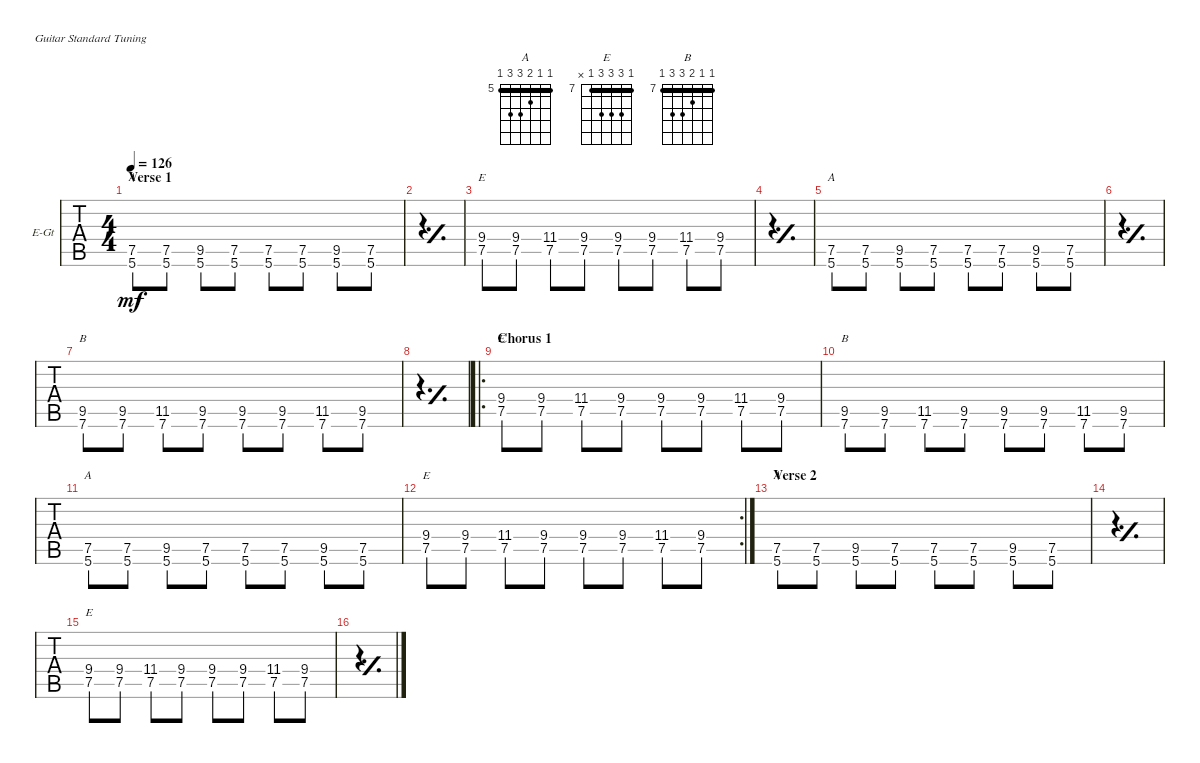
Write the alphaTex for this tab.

\defaultSystemsLayout 4
\bracketExtendMode groupsimilarinstruments
\firstSystemTrackNameOrientation horizontal
\otherSystemsTrackNameOrientation horizontal
\track ("Guitar III" "E-Gt") {instrument overdrivenguitar}
\staff {tabs}
\tuning (E4 B3 G3 D3 A2 E2)
\chord ("A" 5 5 6 7 7 5) {firstfret 5 showfingering false barre (5 5)}
\chord ("E" 7 9 9 9 7 x) {firstfret 7 showfingering false barre 7}
\chord ("B" 7 7 8 9 9 7) {firstfret 7 showfingering false barre (7 7)}
\ts (4 4)
\section ("" "Verse 1")
\tempo 126
\clef g2
\scale
0.333333
\ks c
(5.6 7.5).8{ch "A" dy mf} (5.6 7.5).8 (5.6 9.5).8 (5.6 7.5).8 (5.6 7.5).8 (5.6 7.5).8 (5.6 9.5).8 (5.6 7.5).8 |
\simile simple
\scale
0.333333 |
\simile none
\scale
0.333333 (7.5 9.4).8{ch "E"} (7.5 9.4).8 (7.5 11.4).8 (7.5 9.4).8 (7.5 9.4).8 (7.5 9.4).8 (7.5 11.4).8 (7.5 9.4).8 |
\simile simple
\scale
0.333333 |
\simile none
\scale
0.333333 (5.6 7.5).8{ch "A"} (5.6 7.5).8 (5.6 9.5).8 (5.6 7.5).8 (5.6 7.5).8 (5.6 7.5).8 (5.6 9.5).8 (5.6 7.5).8 |
\simile simple
\scale
0.333333 |
\simile none
\scale
0.333333 (7.6 9.5).8{ch "B"} (7.6 9.5).8 (7.6 11.5).8 (7.6 9.5).8 (7.6 9.5).8 (7.6 9.5).8 (7.6 11.5).8 (7.6 9.5).8 |
\simile simple
\scale
0.333333 |
\ro
\section ("" "Chorus 1")
\simile none
\scale
0.373737 (7.5 9.4).8{ch "E"} (7.5 9.4).8 (7.5 11.4).8 (7.5 9.4).8 (7.5 9.4).8 (7.5 9.4).8 (7.5 11.4).8 (7.5 9.4).8 |
\scale
0.313131 (7.6 9.5).8{ch "B"} (7.6 9.5).8 (7.6 11.5).8 (7.6 9.5).8 (7.6 9.5).8 (7.6 9.5).8 (7.6 11.5).8 (7.6 9.5).8 |
\scale
0.313131 (5.6 7.5).8{ch "A"} (5.6 7.5).8 (5.6 9.5).8 (5.6 7.5).8 (5.6 7.5).8 (5.6 7.5).8 (5.6 9.5).8 (5.6 7.5).8 |
\rc 2
\scale
0.354167 (7.5 9.4).8{ch "E"} (7.5 9.4).8 (7.5 11.4).8 (7.5 9.4).8 (7.5 9.4).8 (7.5 9.4).8 (7.5 11.4).8 (7.5 9.4).8 |
\section ("" "Verse 2")
\scale
0.322917 (5.6 7.5).8{ch "A"} (5.6 7.5).8 (5.6 9.5).8 (5.6 7.5).8 (5.6 7.5).8 (5.6 7.5).8 (5.6 9.5).8 (5.6 7.5).8 |
\simile simple
\scale
0.322917 |
\simile none
\scale
0.333333 (7.5 9.4).8{ch "E"} (7.5 9.4).8 (7.5 11.4).8 (7.5 9.4).8 (7.5 9.4).8 (7.5 9.4).8 (7.5 11.4).8 (7.5 9.4).8 |
\simile simple
\scale
0.333333
